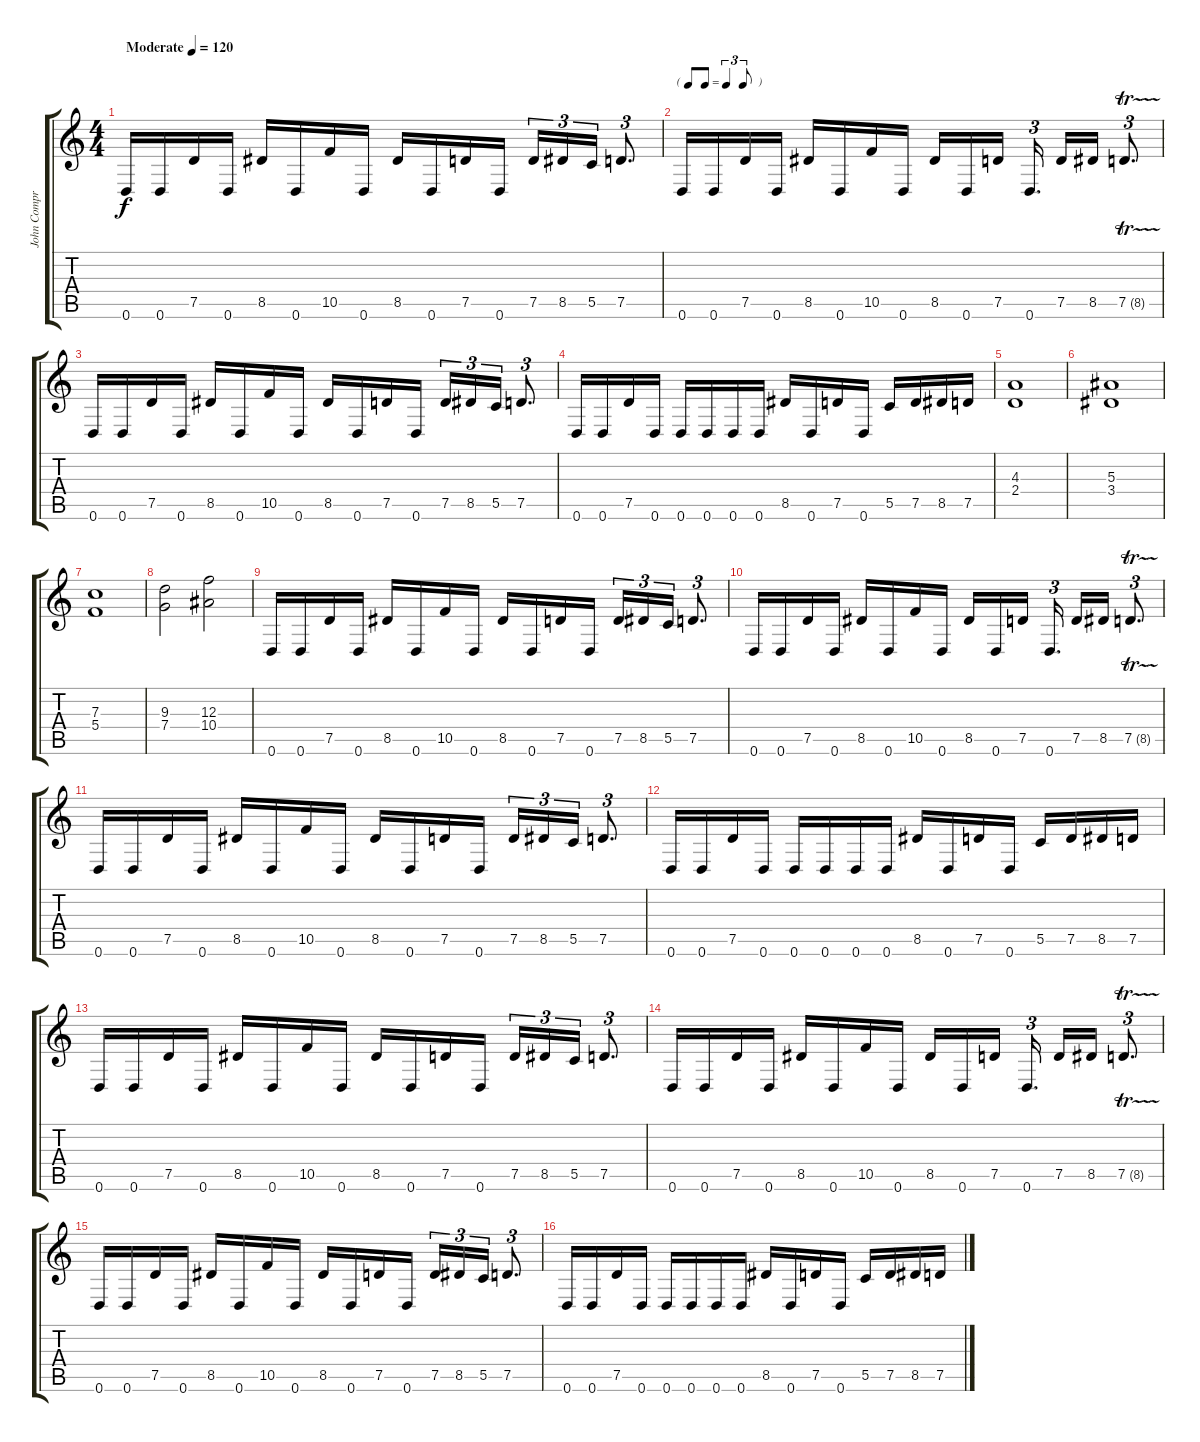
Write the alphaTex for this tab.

\track ("John Comprix Rhythm" "John Compr") {instrument distortionguitar}
\staff {score tabs}
\tuning (D4 A3 F3 C3 G2 D2) {hide}
\ts (4 4)
\tempo (120 "Moderate")
\clef g2
\ks c
0.6.16{dy f instrument distortionguitar} 0.6.16 7.5.16 0.6.16 8.5.16 0.6.16 10.5.16 0.6.16 8.5.16 0.6.16 7.5.16 0.6.16 7.5.16{tu (3 2)} 8.5.16{tu (3 2)} 5.5.16{tu (3 2)} 7.5.8{d tu (3 2)} |
\tf triplet8th
0.6.16 0.6.16 7.5.16 0.6.16 8.5.16 0.6.16 10.5.16 0.6.16 8.5.16 0.6.16 7.5.16{beam splitsecondary} 0.6.16{d tu (3 2)} 7.5.16 8.5.16 7.5{tr (8 16)}.8{d tu (3 2)} |
0.6.16 0.6.16 7.5.16 0.6.16 8.5.16 0.6.16 10.5.16 0.6.16 8.5.16 0.6.16 7.5.16 0.6.16 7.5.16{tu (3 2)} 8.5.16{tu (3 2)} 5.5.16{tu (3 2)} 7.5.8{d tu (3 2)} |
0.6.16 0.6.16 7.5.16 0.6.16 0.6.16 0.6.16 0.6.16 0.6.16 8.5.16 0.6.16 7.5.16 0.6.16 5.5.16 7.5.16 8.5.16 7.5.16 |
(4.3 2.4).1 |
(5.3 3.4).1 |
(7.3 5.4).1 |
(9.3 7.4).2 (12.3 10.4).2 |
0.6.16 0.6.16 7.5.16 0.6.16 8.5.16 0.6.16 10.5.16 0.6.16 8.5.16 0.6.16 7.5.16 0.6.16 7.5.16{tu (3 2)} 8.5.16{tu (3 2)} 5.5.16{tu (3 2)} 7.5.8{d tu (3 2)} |
0.6.16 0.6.16 7.5.16 0.6.16 8.5.16 0.6.16 10.5.16 0.6.16 8.5.16 0.6.16 7.5.16{beam splitsecondary} 0.6.16{d tu (3 2)} 7.5.16 8.5.16 7.5{tr (8 16)}.8{d tu (3 2)} |
0.6.16 0.6.16 7.5.16 0.6.16 8.5.16 0.6.16 10.5.16 0.6.16 8.5.16 0.6.16 7.5.16 0.6.16 7.5.16{tu (3 2)} 8.5.16{tu (3 2)} 5.5.16{tu (3 2)} 7.5.8{d tu (3 2)} |
0.6.16 0.6.16 7.5.16 0.6.16 0.6.16 0.6.16 0.6.16 0.6.16 8.5.16 0.6.16 7.5.16 0.6.16 5.5.16 7.5.16 8.5.16 7.5.16 |
0.6.16 0.6.16 7.5.16 0.6.16 8.5.16 0.6.16 10.5.16 0.6.16 8.5.16 0.6.16 7.5.16 0.6.16 7.5.16{tu (3 2)} 8.5.16{tu (3 2)} 5.5.16{tu (3 2)} 7.5.8{d tu (3 2)} |
0.6.16 0.6.16 7.5.16 0.6.16 8.5.16 0.6.16 10.5.16 0.6.16 8.5.16 0.6.16 7.5.16{beam splitsecondary} 0.6.16{d tu (3 2)} 7.5.16 8.5.16 7.5{tr (8 16)}.8{d tu (3 2)} |
0.6.16 0.6.16 7.5.16 0.6.16 8.5.16 0.6.16 10.5.16 0.6.16 8.5.16 0.6.16 7.5.16 0.6.16 7.5.16{tu (3 2)} 8.5.16{tu (3 2)} 5.5.16{tu (3 2)} 7.5.8{d tu (3 2)} |
0.6.16 0.6.16 7.5.16 0.6.16 0.6.16 0.6.16 0.6.16 0.6.16 8.5.16 0.6.16 7.5.16 0.6.16 5.5.16 7.5.16 8.5.16 7.5.16
